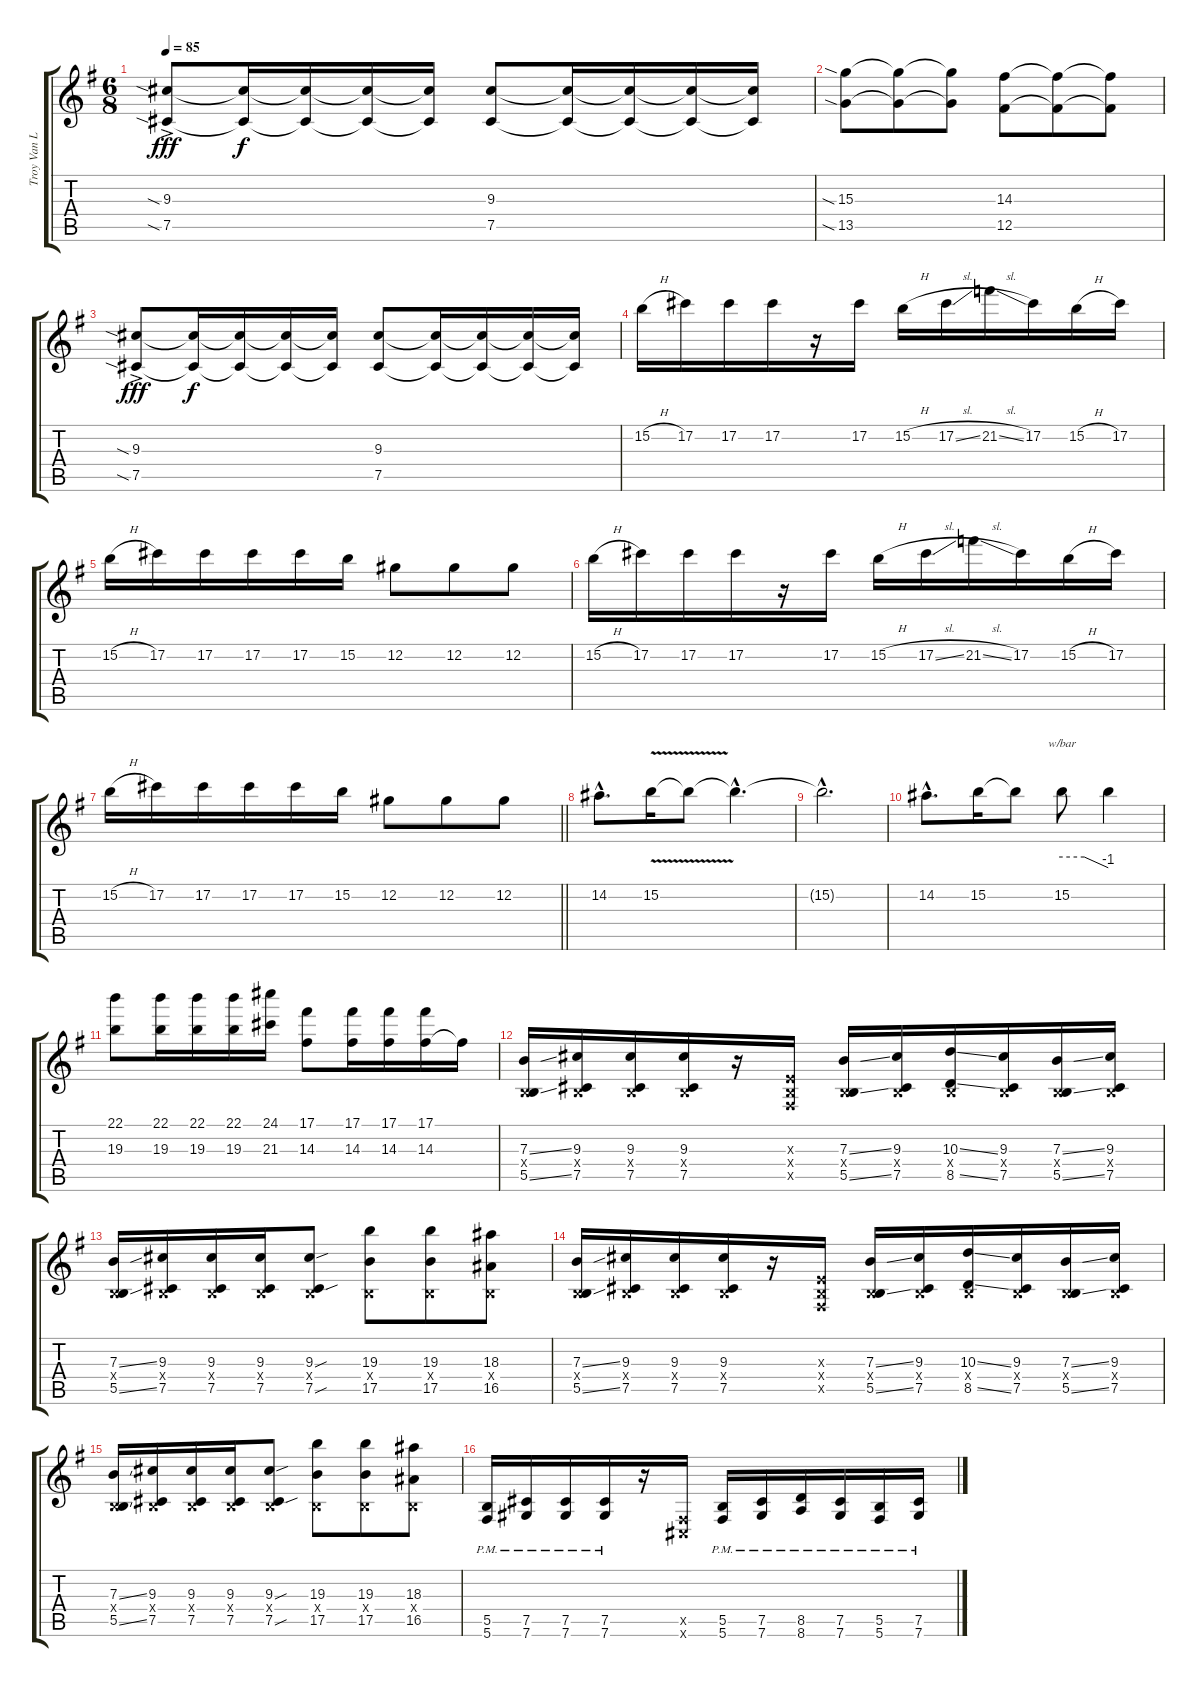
\track ("Troy Van Leeuwen" "Troy Van L") {instrument overdrivenguitar}
\staff {score tabs}
\tuning (Db4 Ab3 E3 B2 Gb2 Db2) {hide}
\ts (6 8)
\tempo 85
\clef g2
\ks eminor
(9.3{sia} 7.5{sia ac}).8{dy fff} (9.3{t} 7.5{t}).16{dy f} (9.3{t} 7.5{t}).16 (9.3{t} 7.5{t}).16 (9.3{t} 7.5{t}).16 (9.3 7.5).8 (9.3{t} 7.5{t}).16 (9.3{t} 7.5{t}).16 (9.3{t} 7.5{t}).16 (9.3{t} 7.5{t}).16 |
(15.3{sia} 13.5{sia}).8 (15.3{t} 13.5{t}).8 (15.3{t} 13.5{t}).8 (14.3 12.5).8 (14.3{t} 12.5{t}).8 (14.3{t} 12.5{t}).8 |
(9.3{sia} 7.5{sia ac}).8{dy fff} (9.3{t} 7.5{t}).16{dy f} (9.3{t} 7.5{t}).16 (9.3{t} 7.5{t}).16 (9.3{t} 7.5{t}).16 (9.3 7.5).8 (9.3{t} 7.5{t}).16 (9.3{t} 7.5{t}).16 (9.3{t} 7.5{t}).16 (9.3{t} 7.5{t}).16 |
15.2{h}.16{volume 16} 17.2.16 17.2.16 17.2.16 r.16 17.2.16 15.2{h}.16 17.2{sl}.16 21.2{sl}.16 17.2.16 15.2{h}.16 17.2.16 |
15.2{h}.16 17.2.16 17.2.16 17.2.16 17.2.16 15.2.16 12.2.8 12.2.8 12.2.8 |
15.2{h}.16 17.2.16 17.2.16 17.2.16 r.16 17.2.16 15.2{h}.16 17.2{sl}.16 21.2{sl}.16 17.2.16 15.2{h}.16 17.2.16 |
\barLineRight lightlight
15.2{h}.16 17.2.16 17.2.16 17.2.16 17.2.16 15.2.16 12.2.8 12.2.8 12.2.8 |
14.2{hac}.8{d} 15.2{v}.16 15.2{t}.8 15.2{hac t}.4{d} |
15.2{hac t}.2{d} |
14.2{hac}.8{d} 15.2.16 15.2{t}.8 15.2.8{tbe (custom default 0 0 29 0 60 -4)} 15.2{t}.4 |
(22.1 19.3).8 (22.1 19.3).16 (22.1 19.3).16 (22.1 19.3).16 (24.1 21.3).16 (17.1 14.3).8 (17.1 14.3).16 (17.1 14.3).16 (17.1 14.3).16 14.3{t}.16 |
(7.3{ss} 0.4{x} 5.5{ss}).16 (9.3 0.4{x} 7.5).16 (9.3 0.4{x} 7.5).16 (9.3 0.4{x} 7.5).16 r.16 (0.3{x} 0.4{x} 0.5{x}).16 (7.3{ss} 0.4{x} 5.5{ss}).16 (9.3 0.4{x} 7.5).16 (10.3{ss} 0.4{x} 8.5{ss}).16 (9.3 0.4{x} 7.5).16 (7.3{ss} 0.4{x} 5.5{ss}).16 (9.3 0.4{x} 7.5).16 |
(7.3{ss} 0.4{x} 5.5{ss}).16 (9.3 0.4{x} 7.5).16 (9.3 0.4{x} 7.5).16 (9.3 0.4{x} 7.5).16 (9.3{sou} 0.4{x} 7.5{sou}).8 (19.3 0.4{x} 17.5).8 (19.3 0.4{x} 17.5).8 (18.3 0.4{x} 16.5).8 |
(7.3{ss} 0.4{x} 5.5{ss}).16 (9.3 0.4{x} 7.5).16 (9.3 0.4{x} 7.5).16 (9.3 0.4{x} 7.5).16 r.16 (0.3{x} 0.4{x} 0.5{x}).16 (7.3{ss} 0.4{x} 5.5{ss}).16 (9.3 0.4{x} 7.5).16 (10.3{ss} 0.4{x} 8.5{ss}).16 (9.3 0.4{x} 7.5).16 (7.3{ss} 0.4{x} 5.5{ss}).16 (9.3 0.4{x} 7.5).16 |
(7.3{ss} 0.4{x} 5.5{ss}).16 (9.3 0.4{x} 7.5).16 (9.3 0.4{x} 7.5).16 (9.3 0.4{x} 7.5).16 (9.3{sou} 0.4{x} 7.5{sou}).8 (19.3 0.4{x} 17.5).8 (19.3 0.4{x} 17.5).8 (18.3 0.4{x} 16.5).8 |
(5.5{pm} 5.6{pm}).16 (7.5{pm} 7.6{pm}).16 (7.5{pm} 7.6{pm}).16 (7.5{pm} 7.6{pm}).16 r.16 (0.5{x} 0.6{x}).16 (5.5{pm} 5.6{pm}).16 (7.5{pm} 7.6{pm}).16 (8.5{pm} 8.6{pm}).16 (7.5{pm} 7.6{pm}).16 (5.5{pm} 5.6{pm}).16 (7.5{pm} 7.6{pm}).16
